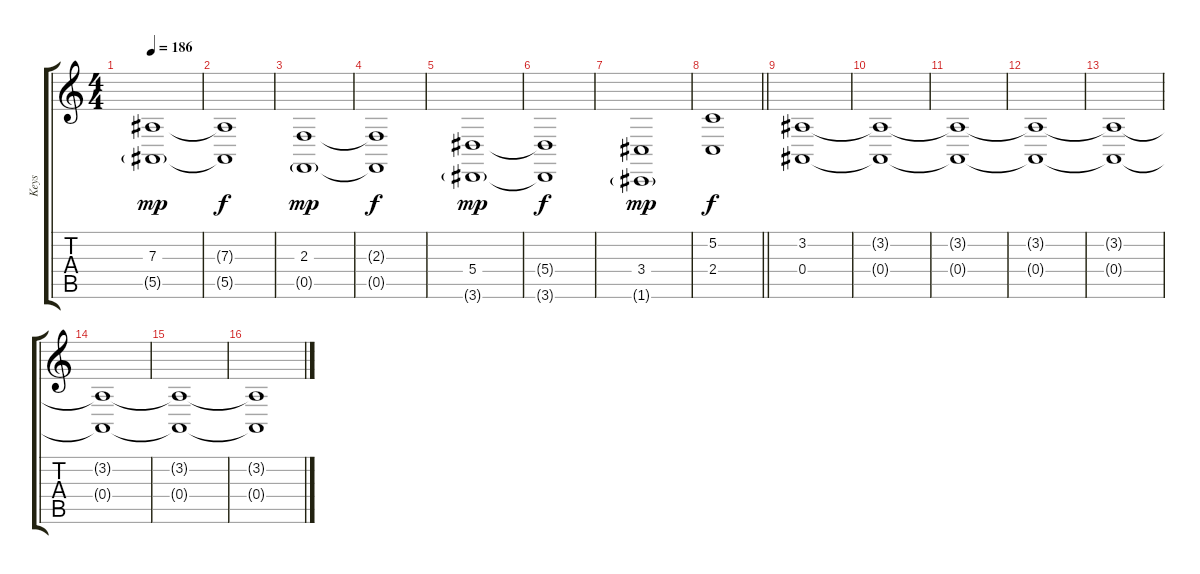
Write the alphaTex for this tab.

\track ("Keys" "Keys") {instrument stringensemble1}
\staff {score tabs}
\tuning (C4 G3 Eb3 Bb2 F2 C2) {hide}
\ts (4 4)
\tempo 186
\clef g2
\ks c
(7.3 5.5{g}).1{dy mp} |
(7.3{t} 5.5{t}).1{dy f} |
(2.3 0.5{g}).1{dy mp} |
(2.3{t} 0.5{t}).1{dy f} |
(5.4 3.6{g}).1{dy mp} |
(5.4{t} 3.6{t}).1{dy f} |
(3.4 1.6{g}).1{dy mp} |
\barLineRight lightlight
(5.2 2.4).1{dy f} |
\section ("" "")
(3.2 0.4).1 |
(3.2{t} 0.4{t}).1 |
(3.2{t} 0.4{t}).1{volume 7} |
(3.2{t} 0.4{t}).1 |
(3.2{t} 0.4{t}).1 |
(3.2{t} 0.4{t}).1 |
(3.2{t} 0.4{t}).1 |
(3.2{t} 0.4{t}).1
